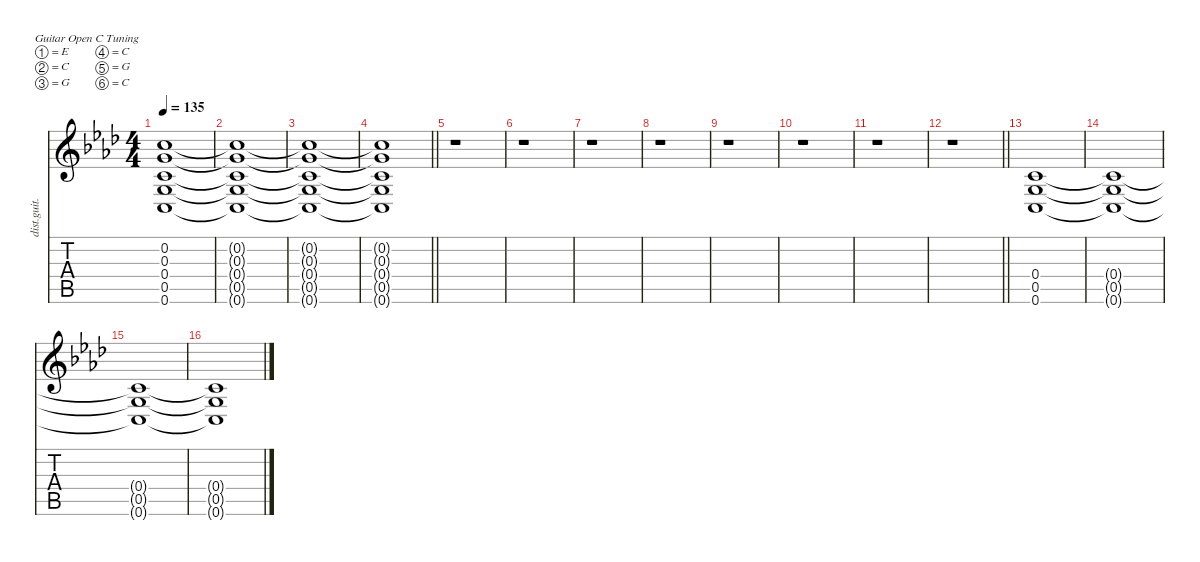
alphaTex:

\defaultSystemsLayout 4
\hideDynamics
\bracketExtendMode nobrackets
\otherSystemsTrackNameOrientation horizontal
\track ("Guitar 2" "dist.guit.") {defaultSystemsLayout 8 instrument distortionguitar}
\staff {score tabs}
\tuning (E4 C4 G3 C3 G2 C2)
\ts (4 4)
\tempo 135
\clef g2
\ks ab
(0.2{t acc forcenatural} 0.3{t acc forcenatural} 0.4{t acc forcenatural} 0.5{t acc forcenatural} 0.6{t acc forcenatural}).1{dy f beam Up} |
(0.2{t acc forcenatural} 0.3{t acc forcenatural} 0.4{t acc forcenatural} 0.5{t acc forcenatural} 0.6{t acc forcenatural}).1{beam Up} |
(0.2{t acc forcenatural} 0.3{t acc forcenatural} 0.4{t acc forcenatural} 0.5{t acc forcenatural} 0.6{t acc forcenatural}).1{beam Up} |
\barLineRight lightlight
(0.2{t acc forcenatural} 0.3{t acc forcenatural} 0.4{t acc forcenatural} 0.5{t acc forcenatural} 0.6{t acc forcenatural}).1{beam Up} |
r.1{beam Down} |
r.1{beam Down} |
r.1{beam Down} |
r.1{beam Down} |
r.1{beam Down} |
r.1{beam Down} |
r.1{beam Down} |
\barLineRight lightlight
r.1{beam Down} |
(0.4{acc forcenatural} 0.5{acc forcenatural} 0.6{acc forcenatural}).1{beam Up} |
(0.4{t acc forcenatural} 0.5{t acc forcenatural} 0.6{t acc forcenatural}).1{beam Up} |
(0.4{t acc forcenatural} 0.5{t acc forcenatural} 0.6{t acc forcenatural}).1{beam Up} |
(0.4{t acc forcenatural} 0.5{t acc forcenatural} 0.6{t acc forcenatural}).1{beam Up}
